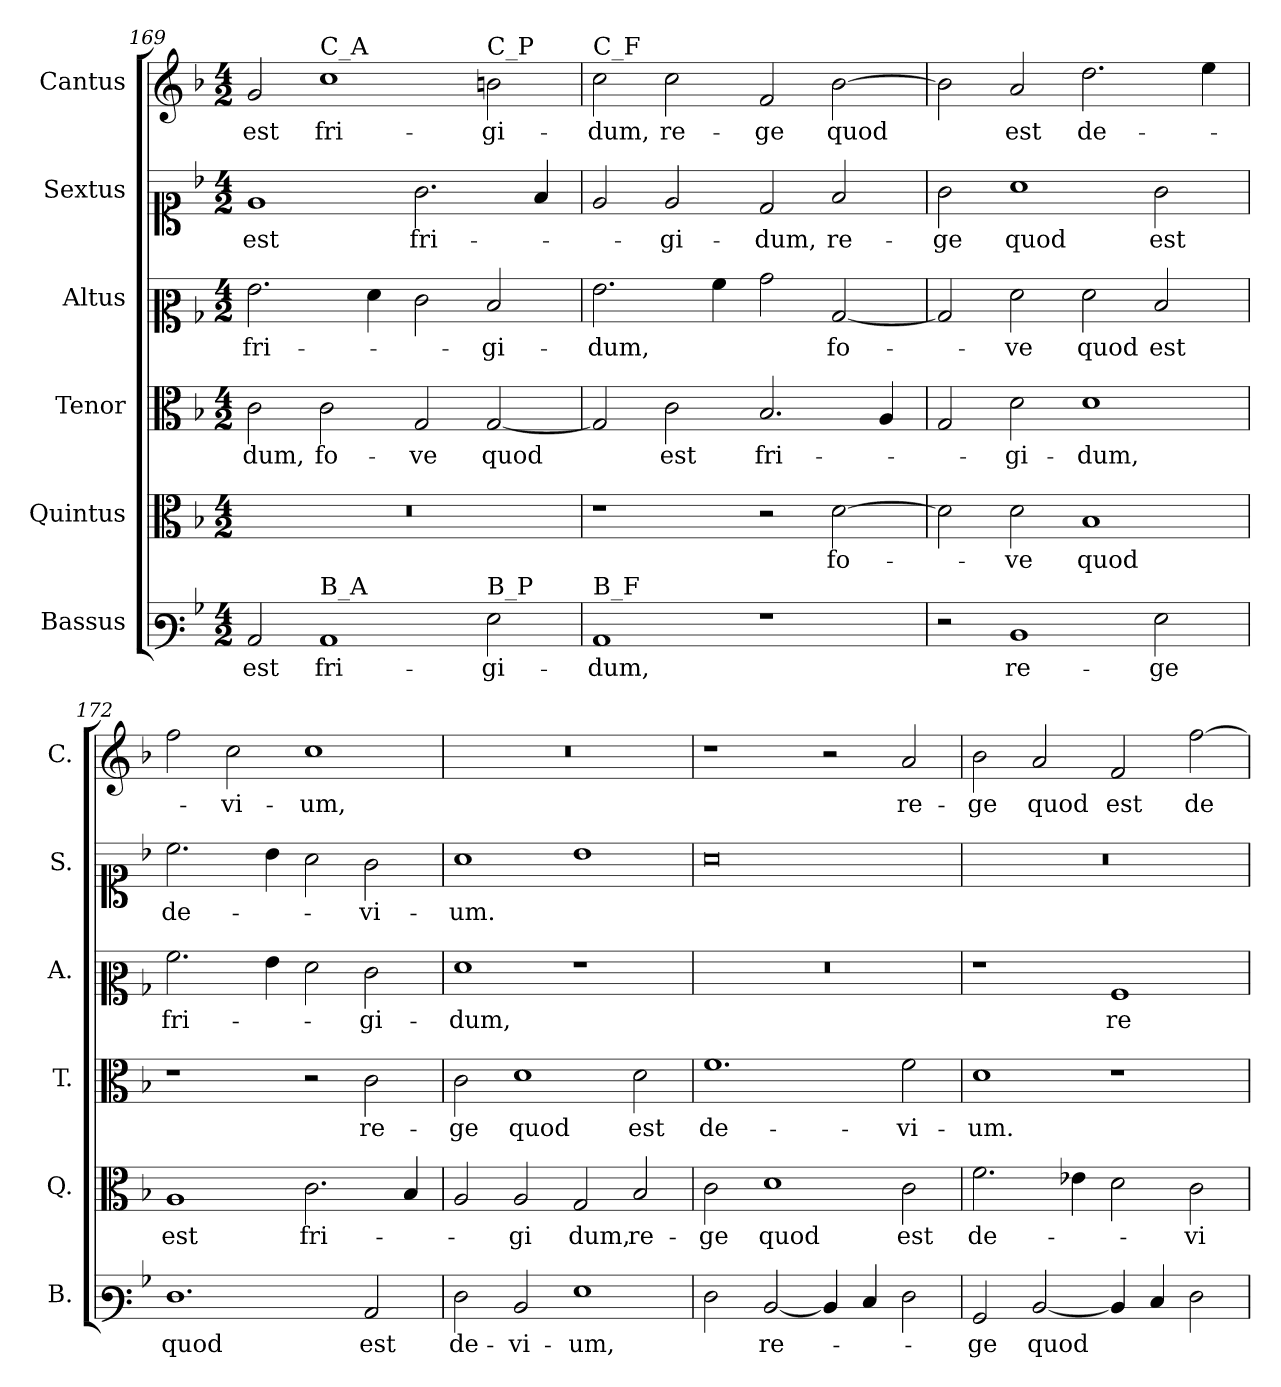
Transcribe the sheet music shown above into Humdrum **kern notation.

**kern	**text	**kern	**text	**kern	**text	**kern	**text	**kern	**text	**kern	**text
*part6	*part6	*part5	*part5	*part4	*part4	*part3	*part3	*part2	*part2	*part1	*part1
*staff6	*staff6	*staff5	*staff5	*staff4	*staff4	*staff3	*staff3	*staff2	*staff2	*staff1	*staff1
*I"Bassus	*	*I"Quintus	*	*I"Tenor	*	*I"Altus	*	*I"Sextus	*	*I"Cantus	*
*I'B.	*	*I'Q.	*	*I'T.	*	*I'A.	*	*I'S.	*	*I'C.	*
*clefF3	*	*clefC3	*	*clefC3	*	*clefC2	*	*clefC1	*	*clefG2	*
*k[b-]	*	*k[b-]	*	*k[b-]	*	*k[b-]	*	*k[b-]	*	*k[b-]	*
*M4/2	*	*M4/2	*	*M4/2	*	*M4/2	*	*M4/2	*	*M4/2	*
=169	=169	=169	=169	=169	=169	=169	=169	=169	=169	=169	=169
!	!	!LO:N:vis=1	!	!	!	!	!	!	!	!	!
2C/	est	0r	.	2c\	-dum,	2.g\	fri-	1e	est	2g/	est
!	!	!	!	!	!	!	!	!	!	!LO:TX:a:t=C_A	!
!LO:TX:a:t=B_A	!	!	!	!	!	!	!	!	!	!	!
1C	fri-	.	.	2c\	fo-	.	.	.	.	1cc	fri-
.	.	.	.	.	.	4f\	.	.	.	.	.
.	.	.	.	2G/	-ve	2e\	.	2.g\	fri-	.	.
!	!	!	!	!	!	!	!	!	!	!LO:TX:a:t=C_P	!
!LO:TX:a:t=B_P	!	!	!	!	!	!	!	!	!	!	!
2G\	-gi-	.	.	[2G/	quod	2d/	-gi-	.	.	2bn\	-gi-
.	.	.	.	.	.	.	.	4f/	.	.	.
=170	=170	=170	=170	=170	=170	=170	=170	=170	=170	=170	=170
!	!	!	!	!	!	!	!	!	!	!LO:TX:a:t=C_F	!
!LO:TX:a:t=B_F	!	!	!	!	!	!	!	!	!	!	!
1C	-dum,	1r	.	2G/]	.	2.g\	-dum,	2e/	.	2cc\	-dum,
.	.	.	.	2c\	est	.	.	2e/	-gi-	2cc\	re-
.	.	.	.	.	.	4a\	.	.	.	.	.
1r	.	2r	.	2.B-/	fri-	2b-\	.	2d/	-dum,	2f/	-ge
.	.	[2d\	fo-	.	.	[2B-/	fo-	2f/	re-	[2b-\	quod
.	.	.	.	4A/	.	.	.	.	.	.	.
=171	=171	=171	=171	=171	=171	=171	=171	=171	=171	=171	=171
2r	.	2d\]	.	2G/	.	2B-/]	.	2g\	-ge	2b-\]	.
1D	re-	2d\	ve	2d\	gi-	2f\	-ve	1a	quod	2a/	est
.	.	1B-	quod	1d	-dum,	2f\	quod	.	.	2.dd\	de-
2G\	-ge	.	.	.	.	2d/	est	2g\	est	.	.
.	.	.	.	.	.	.	.	.	.	4ee\	.
=172	=172	=172	=172	=172	=172	=172	=172	=172	=172	=172	=172
1.F	quod	1A	est	1r	.	2.a\	fri-	2.cc\	de-	2ff\	.
.	.	.	.	.	.	.	.	.	.	2cc\	-vi-
.	.	.	.	.	.	4g\	.	4b-\	.	.	.
.	.	2.c\	fri-	2r	.	2f\	.	2a\	.	1cc	-um,
2C/	est	.	.	2c\	re-	2e\	-gi-	2g\	-vi-	.	.
.	.	4B-/	.	.	.	.	.	.	.	.	.
!!LO:LB:g=z
=173	=173	=173	=173	=173	=173	=173	=173	=173	=173	=173	=173
!	!	!	!	!	!	!	!	!	!	!LO:N:vis=1	!
2F\	de-	2A/	.	2c\	-ge	1f	-dum,	1a	-um.	0r	.
2D/	-vi-	2A/	gi	1d	quod	.	.	.	.	.	.
1G	-um,	2G/	dum,	.	.	1r	.	1b-	.	.	.
.	.	2B-/	re-	2d\	est	.	.	.	.	.	.
=174	=174	=174	=174	=174	=174	=174	=174	=174	=174	=174	=174
!	!	!	!	!	!	!LO:N:vis=1	!	!	!	!	!
2F\	.	2c\	-ge	1.f	de-	0r	.	0a	.	1r	.
[2D/	re-	1d	quod	.	.	.	.	.	.	.	.
4D/]	.	.	.	.	.	.	.	.	.	2r	.
4E/	.	.	.	.	.	.	.	.	.	.	.
2F\	.	2c\	est	2f\	-vi-	.	.	.	.	2a/	re-
=175	=175	=175	=175	=175	=175	=175	=175	=175	=175	=175	=175
!	!	!	!	!	!	!	!	!LO:N:vis=1	!	!	!
2BB-/	-ge	2.f\	de-	1d	-um.	1r	.	0r	.	2b-\	-ge
[2D/	quod	.	.	.	.	.	.	.	.	2a/	quod
.	.	4e-X\	.	.	.	.	.	.	.	.	.
4D/]	.	2d\	.	1r	.	1A	re-	.	.	2f/	est
4E/	.	.	.	.	.	.	.	.	.	.	.
2F\	.	2c\	-vi-	.	.	.	.	.	.	[2ff\	de-
=	=	=	=	=	=	=	=	=	=	=	=
*-	*-	*-	*-	*-	*-	*-	*-	*-	*-	*-	*-
